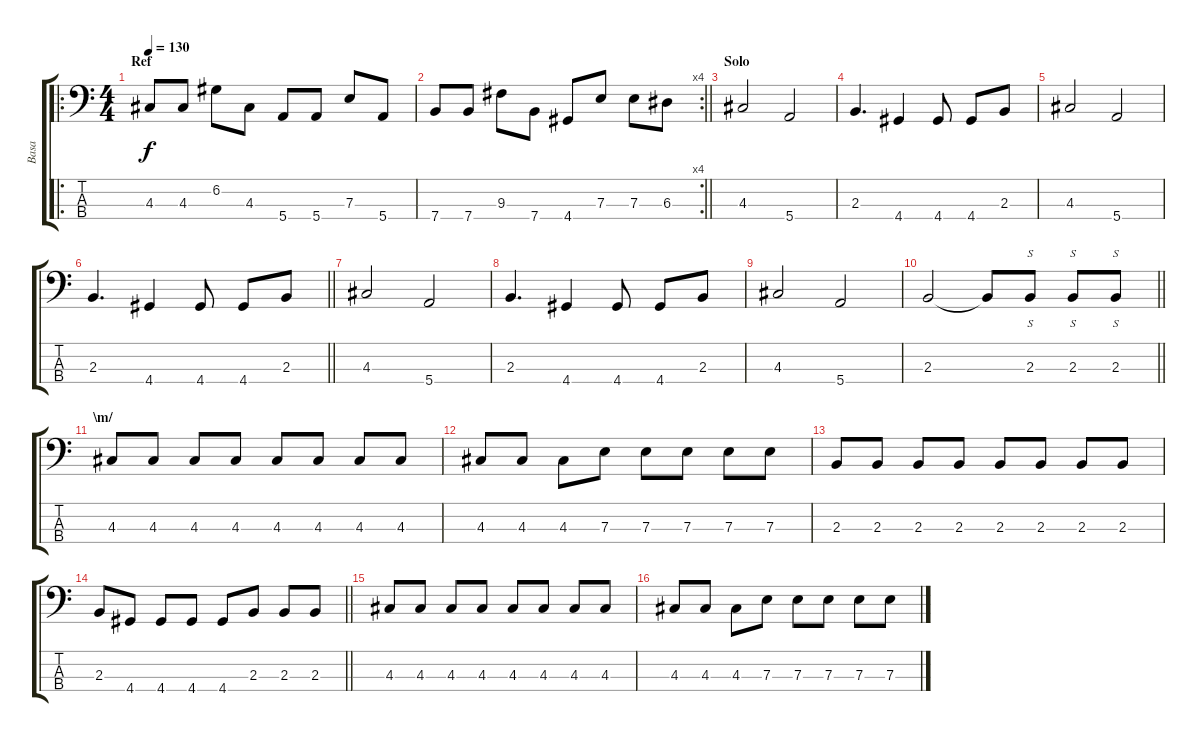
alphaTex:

\track ("Basa" "Basa") {instrument electricbassfinger}
\staff {score tabs}
\tuning (G2 D2 A1 E1) {hide}
\ro
\ts (4 4)
\section ("" "Ref")
\tempo 130
\clef f4
\ks c
4.3.8{dy f} 4.3.8 6.2.8 4.3.8 5.4.8 5.4.8 7.3.8 5.4.8 |
\rc 4
\barLineRight lightlight
7.4.8 7.4.8 9.3.8 7.4.8 4.4.8 7.3.8 7.3.8 6.3.8 |
\section ("" "Solo")
4.3.2 5.4.2 |
2.3.4{d} 4.4.4 4.4.8 4.4.8 2.3.8 |
4.3.2 5.4.2 |
\barLineRight lightlight
2.3.4{d} 4.4.4 4.4.8 4.4.8 2.3.8 |
4.3.2 5.4.2 |
2.3.4{d} 4.4.4 4.4.8 4.4.8 2.3.8 |
4.3.2 5.4.2 |
\barLineRight lightlight
2.3.2 2.3{t}.8 2.3.8{s} 2.3.8{s} 2.3.8{s} |
\section ("" "\\m/")
4.3.8 4.3.8 4.3.8 4.3.8 4.3.8 4.3.8 4.3.8 4.3.8 |
4.3.8 4.3.8 4.3.8 7.3.8 7.3.8 7.3.8 7.3.8 7.3.8 |
2.3.8 2.3.8 2.3.8 2.3.8 2.3.8 2.3.8 2.3.8 2.3.8 |
\barLineRight lightlight
2.3.8 4.4.8 4.4.8 4.4.8 4.4.8 2.3.8 2.3.8 2.3.8 |
4.3.8 4.3.8 4.3.8 4.3.8 4.3.8 4.3.8 4.3.8 4.3.8 |
4.3.8 4.3.8 4.3.8 7.3.8 7.3.8 7.3.8 7.3.8 7.3.8
